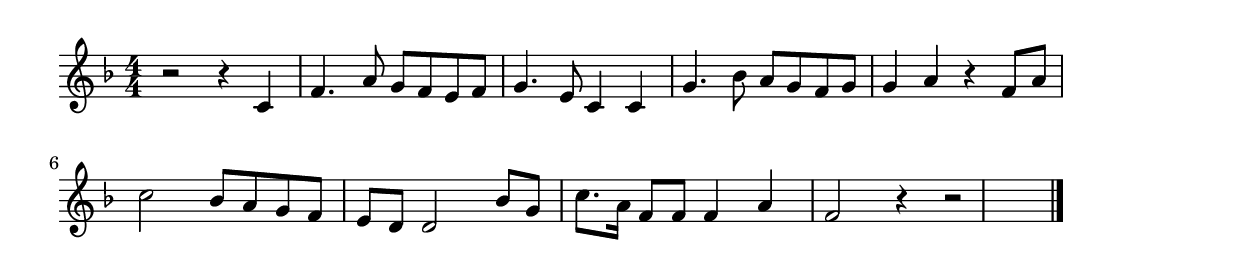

\version "2.18.2"

% ホルン協奏曲第1番(モーツァルト)

\score {

\layout {
line-width = #170
indent = 0\mm
}

\relative c' {
\key f \major
\time 4/4
\set Score.tempoHideNote = ##t
\tempo 4=120
\numericTimeSignature

r2 r4 c |
f4. a8 g f e f |
g4. e8 c4 c |
g'4. bes8 a g f g |
g4 a r f8 a |
\break
c2 bes8 a g f |
e8 d d2 bes'8 g |
c8. a16 f8 f f4 a |
f2 r4 r2 |


\bar "|."
}

\midi {}

}